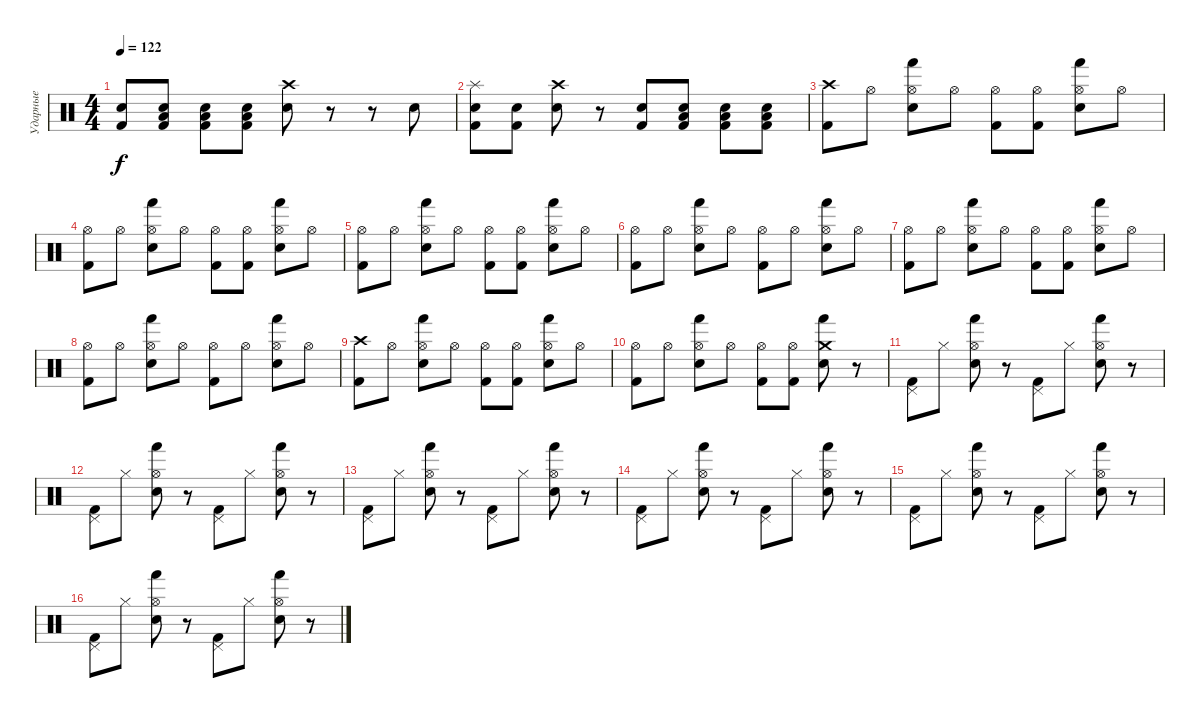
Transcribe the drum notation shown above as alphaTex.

\track ("Ударные" "Ударные") {instrument percussion}
\staff {score}
\articulation defaults
\ts (4 4)
\tempo 122
\clef neutral
\ks c
("Electric Snare (hit)" "Kick (hit) 2").8{dy f volume 13} ("Electric Snare (hit)" "Low Floor Tom (hit)" "Kick (hit) 2").8 ("Electric Snare (hit)" "Low Floor Tom (hit)" "Kick (hit) 2").8 ("Electric Snare (hit)" "Low Floor Tom (hit)" "Kick (hit) 2").8 ("Crash high (hit)" "Snare (hit) 2").8 r.8 r.8 "Snare (hit) 2".8 |
("Splash (hit)" "Snare (hit) 2" "Kick (hit) 2").8 ("Snare (hit) 2" "Kick (hit) 2").8 ("Crash high (hit)" "Electric Snare (hit)").8 r.8 ("Snare (hit) 2" "Kick (hit) 2").8 ("Electric Snare (hit)" "Low Floor Tom (hit)" "Kick (hit) 2").8 ("Electric Snare (hit)" "Low Floor Tom (hit)" "Kick (hit) 2").8 ("Electric Snare (hit)" "Low Floor Tom (hit)" "Kick (hit) 2").8 |
("Crash high (hit)" "Kick (hit) 2").8 "Hi-Hat (open)".8 ("Hi-Hat (open)" "Hand (hit)" "Electric Snare (hit)").8 "Hi-Hat (open)".8 ("Hi-Hat (open)" "Kick (hit) 2").8 ("Hi-Hat (open)" "Kick (hit) 2").8 ("Hi-Hat (open)" "Hand (hit)" "Electric Snare (hit)").8 "Hi-Hat (open)".8 |
("Hi-Hat (open)" "Kick (hit) 2").8 "Hi-Hat (open)".8 ("Hi-Hat (open)" "Hand (hit)" "Electric Snare (hit)").8 "Hi-Hat (open)".8 ("Hi-Hat (open)" "Kick (hit) 2").8 ("Hi-Hat (open)" "Kick (hit) 2").8 ("Hi-Hat (open)" "Hand (hit)" "Electric Snare (hit)").8 "Hi-Hat (open)".8 |
("Hi-Hat (open)" "Kick (hit) 2").8 "Hi-Hat (open)".8 ("Hi-Hat (open)" "Hand (hit)" "Electric Snare (hit)").8 "Hi-Hat (open)".8 ("Hi-Hat (open)" "Kick (hit) 2").8 ("Hi-Hat (open)" "Kick (hit) 2").8 ("Hi-Hat (open)" "Hand (hit)" "Electric Snare (hit)").8 "Hi-Hat (open)".8 |
("Hi-Hat (open)" "Kick (hit) 2").8 "Hi-Hat (open)".8 ("Hi-Hat (open)" "Hand (hit)" "Electric Snare (hit)").8 "Hi-Hat (open)".8 ("Hi-Hat (open)" "Kick (hit) 2").8 "Hi-Hat (open)".8 ("Hi-Hat (open)" "Hand (hit)" "Electric Snare (hit)").8 "Hi-Hat (open)".8 |
("Hi-Hat (open)" "Kick (hit) 2").8 "Hi-Hat (open)".8 ("Hi-Hat (open)" "Hand (hit)" "Electric Snare (hit)").8 "Hi-Hat (open)".8 ("Hi-Hat (open)" "Kick (hit) 2").8 ("Hi-Hat (open)" "Kick (hit) 2").8 ("Hi-Hat (open)" "Hand (hit)" "Electric Snare (hit)").8 "Hi-Hat (open)".8 |
("Hi-Hat (open)" "Kick (hit) 2").8 "Hi-Hat (open)".8 ("Hi-Hat (open)" "Hand (hit)" "Electric Snare (hit)").8 "Hi-Hat (open)".8 ("Hi-Hat (open)" "Kick (hit) 2").8 "Hi-Hat (open)".8 ("Hi-Hat (open)" "Hand (hit)" "Electric Snare (hit)").8 "Hi-Hat (open)".8 |
("Crash high (hit)" "Kick (hit) 2").8 "Hi-Hat (open)".8 ("Hi-Hat (open)" "Hand (hit)" "Electric Snare (hit)").8 "Hi-Hat (open)".8 ("Hi-Hat (open)" "Kick (hit) 2").8 ("Hi-Hat (open)" "Kick (hit) 2").8 ("Hi-Hat (open)" "Hand (hit)" "Electric Snare (hit)").8 "Hi-Hat (open)".8 |
("Hi-Hat (open)" "Kick (hit) 2").8 "Hi-Hat (open)".8 ("Hi-Hat (open)" "Hand (hit)" "Electric Snare (hit)").8 "Hi-Hat (open)".8 ("Hi-Hat (open)" "Kick (hit) 2").8 ("Hi-Hat (open)" "Kick (hit) 2").8 ("Crash medium (hit)" "Hand (hit)" "Snare (hit) 2").8 r.8 |
("Pedal Hi-Hat (hit)" "Kick (hit) 2").8 "Hi-Hat (closed)".8 ("Hi-Hat (open)" "Hand (hit)" "Electric Snare (hit)").8 r.8 ("Pedal Hi-Hat (hit)" "Kick (hit) 2").8 "Hi-Hat (closed)".8 ("Hi-Hat (open)" "Hand (hit)" "Electric Snare (hit)").8 r.8 |
("Pedal Hi-Hat (hit)" "Kick (hit) 2").8 "Hi-Hat (closed)".8 ("Hi-Hat (open)" "Hand (hit)" "Electric Snare (hit)").8 r.8 ("Pedal Hi-Hat (hit)" "Kick (hit) 2").8 "Hi-Hat (closed)".8 ("Hi-Hat (open)" "Hand (hit)" "Electric Snare (hit)").8 r.8 |
("Pedal Hi-Hat (hit)" "Kick (hit) 2").8 "Hi-Hat (closed)".8 ("Hi-Hat (open)" "Hand (hit)" "Electric Snare (hit)").8 r.8 ("Pedal Hi-Hat (hit)" "Kick (hit) 2").8 "Hi-Hat (closed)".8 ("Hi-Hat (open)" "Hand (hit)" "Electric Snare (hit)").8 r.8 |
("Pedal Hi-Hat (hit)" "Kick (hit) 2").8 "Hi-Hat (closed)".8 ("Hi-Hat (open)" "Hand (hit)" "Electric Snare (hit)").8 r.8 ("Pedal Hi-Hat (hit)" "Kick (hit) 2").8 "Hi-Hat (closed)".8 ("Hi-Hat (open)" "Hand (hit)" "Electric Snare (hit)").8 r.8 |
("Pedal Hi-Hat (hit)" "Kick (hit) 2").8 "Hi-Hat (closed)".8 ("Hi-Hat (open)" "Hand (hit)" "Electric Snare (hit)").8 r.8 ("Pedal Hi-Hat (hit)" "Kick (hit) 2").8 "Hi-Hat (closed)".8 ("Hi-Hat (open)" "Hand (hit)" "Electric Snare (hit)").8 r.8 |
("Pedal Hi-Hat (hit)" "Kick (hit) 2").8 "Hi-Hat (closed)".8 ("Hi-Hat (open)" "Hand (hit)" "Electric Snare (hit)").8 r.8 ("Pedal Hi-Hat (hit)" "Kick (hit) 2").8 "Hi-Hat (closed)".8 ("Hi-Hat (open)" "Hand (hit)" "Electric Snare (hit)").8 r.8
